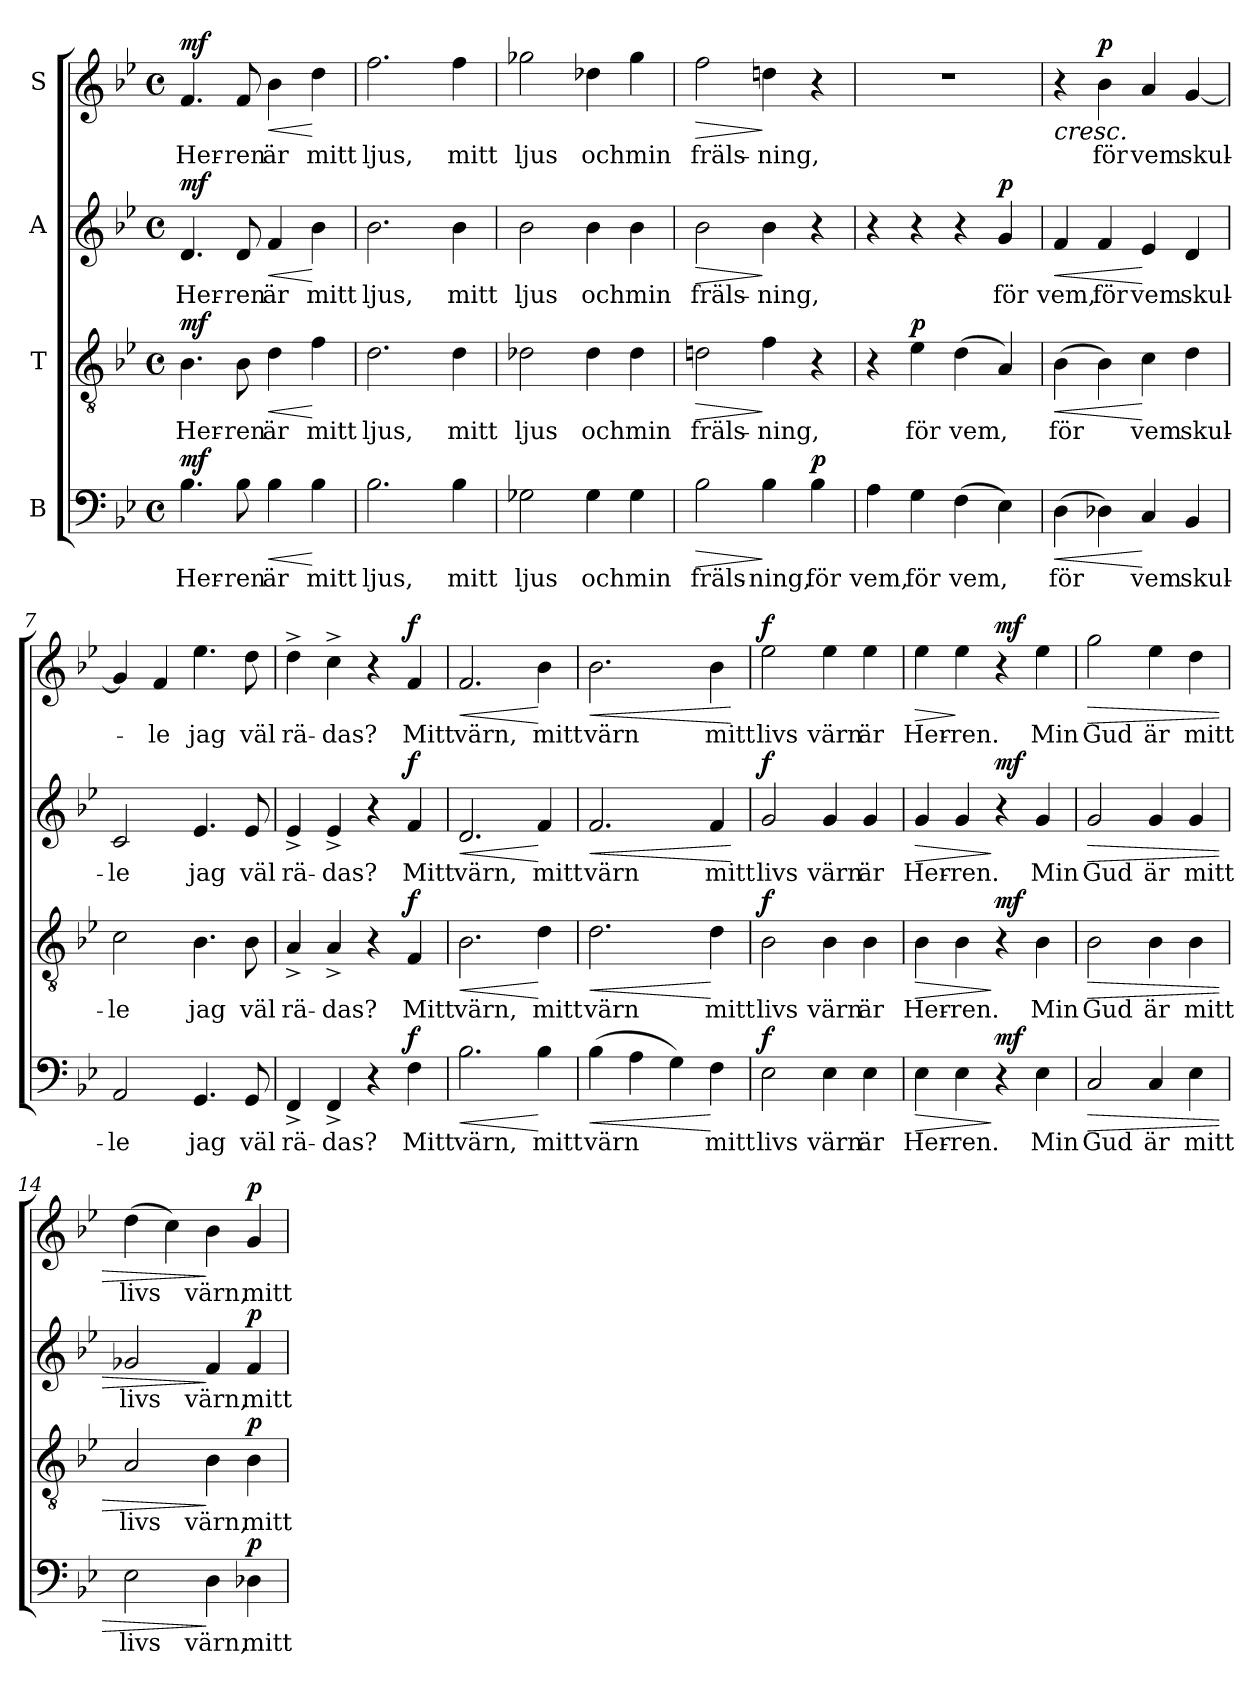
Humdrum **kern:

**kern	**text	**dynam	**kern	**text	**dynam	**kern	**text	**dynam	**kern	**text	**dynam
*part4	*part4	*part4	*part3	*part3	*part3	*part2	*part2	*part2	*part1	*part1	*part1
*staff4	*staff4	*staff4	*staff3	*staff3	*staff3	*staff2	*staff2	*staff2	*staff1	*staff1	*staff1
*I"B	*	*	*I"T	*	*	*I"A	*	*	*I"S	*	*
*clefF4	*	*	*clefGv2	*	*	*clefG2	*	*	*clefG2	*	*
*k[b-e-]	*	*	*k[b-e-]	*	*	*k[b-e-]	*	*	*k[b-e-]	*	*
*B-:	*	*	*B-:	*	*	*B-:	*	*	*B-:	*	*
*M4/4	*	*	*M4/4	*	*	*M4/4	*	*	*M4/4	*	*
*met(c)	*	*	*met(c)	*	*	*met(c)	*	*	*met(c)	*	*
=1	=1	=1	=1	=1	=1	=1	=1	=1	=1	=1	=1
!	!LO:LY:b	!LO:DY:a	!	!LO:LY:b	!LO:DY:a	!	!LO:LY:b	!LO:DY:a	!	!LO:LY:b	!LO:DY:a
4.B-\	Her-	mf	4.B-\	Her-	mf	4.d/	Her-	mf	4.f/	Her-	mf
!	!LO:LY:b	!	!	!LO:LY:b	!	!	!LO:LY:b	!	!	!LO:LY:b	!
8B-\	-ren	.	8B-\	-ren	.	8d/	-ren	.	8f/	-ren	.
!	!LO:LY:b	!LO:HP:b	!	!LO:LY:b	!LO:HP:b	!	!LO:LY:b	!LO:HP:b	!	!LO:LY:b	!LO:HP:b
4B-\	är	<	4d\	är	<	4f/	är	<	4b-\	är	<
!	!LO:LY:b	!	!	!LO:LY:b	!	!	!LO:LY:b	!	!	!LO:LY:b	!
4B-\	mitt	[	4f\	mitt	[	4b-\	mitt	[	4dd\	mitt	[
=2	=2	=2	=2	=2	=2	=2	=2	=2	=2	=2	=2
!	!LO:LY:b	!	!	!LO:LY:b	!	!	!LO:LY:b	!	!	!LO:LY:b	!
2.B-\	ljus,	.	2.d\	ljus,	.	2.b-\	ljus,	.	2.ff\	ljus,	.
!	!LO:LY:b	!	!	!LO:LY:b	!	!	!LO:LY:b	!	!	!LO:LY:b	!
4B-\	mitt	.	4d\	mitt	.	4b-\	mitt	.	4ff\	mitt	.
=3	=3	=3	=3	=3	=3	=3	=3	=3	=3	=3	=3
!	!LO:LY:b	!	!	!LO:LY:b	!	!	!LO:LY:b	!	!	!LO:LY:b	!
2G-X\	ljus	.	2d-X\	ljus	.	2b-\	ljus	.	2gg-X\	ljus	.
!	!LO:LY:b	!	!	!LO:LY:b	!	!	!LO:LY:b	!	!	!LO:LY:b	!
4G-\	och	.	4d-\	och	.	4b-\	och	.	4dd-X\	och	.
!	!LO:LY:b	!	!	!LO:LY:b	!	!	!LO:LY:b	!	!	!LO:LY:b	!
4G-\	min	.	4d-\	min	.	4b-\	min	.	4gg-\	min	.
=4	=4	=4	=4	=4	=4	=4	=4	=4	=4	=4	=4
!	!LO:LY:b	!LO:HP:b	!	!LO:LY:b	!LO:HP:b	!	!LO:LY:b	!LO:HP:b	!	!LO:LY:b	!LO:HP:b
2B-\	fräls-	>	2dni\	fräls-	>	2b-\	fräls-	>	2ff\	fräls-	>
!	!LO:LY:b	!	!	!LO:LY:b	!	!	!LO:LY:b	!	!	!LO:LY:b	!
4B-\	-ning,	]	4f\	-ning,	]	4b-\	-ning,	]	4ddni\	-ning,	]
!	!LO:LY:b	!LO:DY:a	!	!	!	!	!	!	!	!	!
4B-\	för	p	4r	.	.	4r	.	.	4r	.	.
=5	=5	=5	=5	=5	=5	=5	=5	=5	=5	=5	=5
!	!LO:LY:b	!	!	!	!	!	!	!	!	!	!
4A\	vem,	.	4r	.	.	4r	.	.	1r	.	.
!	!LO:LY:b	!	!	!LO:LY:b	!LO:DY:a	!	!	!	!	!	!
4G\	för	.	4e-\	för	p	4r	.	.	.	.	.
!	!LO:LY:b	!	!	!LO:LY:b	!	!	!	!	!	!	!
(>4F\	vem,	.	(>4d\	vem,	.	4r	.	.	.	.	.
!	!	!	!	!	!	!	!LO:LY:b	!LO:DY:a	!	!	!
4E-\)	.	.	4A/)	.	.	4g/	för	p	.	.	.
=6	=6	=6	=6	=6	=6	=6	=6	=6	=6	=6	=6
!	!LO:LY:b	!LO:HP:b	!	!LO:LY:b	!LO:HP:b	!	!LO:LY:b	!LO:HP:b	!	!	!LO:HP:b
(>4D\	för	<	(>4B-\	för	<	4f/	vem,	<	4r	.	<
!	!	!	!	!	!	!	!LO:LY:b	!	!	!LO:LY:b	!LO:DY:a
4D-X\)	.	.	4B-\)	.	.	4f/	för	.	4b-\	för	p
!	!LO:LY:b	!	!	!LO:LY:b	!	!	!LO:LY:b	!	!	!LO:LY:b	!
4C/	vem	[	4c\	vem	[	4e-/	vem	[	4a/	vem	[
!	!LO:LY:b	!	!	!LO:LY:b	!	!	!LO:LY:b	!	!	!LO:LY:b	!
4BB-/	skul-	.	4d\	skul-	.	4d/	skul-	.	[4g/	skul-	.
=7	=7	=7	=7	=7	=7	=7	=7	=7	=7	=7	=7
!	!LO:LY:b	!	!	!LO:LY:b	!	!	!LO:LY:b	!	!	!	!
2AA/	-le	.	2c\	-le	.	2c/	-le	.	4g/]	.	.
!	!	!	!	!	!	!	!	!	!	!LO:LY:b	!
.	.	.	.	.	.	.	.	.	4f/	-le	.
!	!LO:LY:b	!	!	!LO:LY:b	!	!	!LO:LY:b	!	!	!LO:LY:b	!
4.GG/	jag	.	4.B-\	jag	.	4.e-/	jag	.	4.ee-\	jag	.
!	!LO:LY:b	!	!	!LO:LY:b	!	!	!LO:LY:b	!	!	!LO:LY:b	!
8GG/	väl	.	8B-\	väl	.	8e-/	väl	.	8dd\	väl	.
=8	=8	=8	=8	=8	=8	=8	=8	=8	=8	=8	=8
!	!LO:LY:b	!	!	!LO:LY:b	!	!	!LO:LY:b	!	!	!LO:LY:b	!
4FF^</	rä-	.	4A^</	rä-	.	4e-^</	rä-	.	4dd^>\	rä-	.
!	!LO:LY:b	!	!	!LO:LY:b	!	!	!LO:LY:b	!	!	!LO:LY:b	!
4FF^</	-das?	.	4A^</	-das?	.	4e-^</	-das?	.	4cc^>\	-das?	.
4r	.	.	4r	.	.	4r	.	.	4r	.	.
!	!LO:LY:b	!LO:DY:a	!	!LO:LY:b	!LO:DY:a	!	!LO:LY:b	!LO:DY:a	!	!LO:LY:b	!LO:DY:a
4F\	Mitt	f	4F/	Mitt	f	4f/	Mitt	f	4f/	Mitt	f
!!LO:LB:g=z
=9	=9	=9	=9	=9	=9	=9	=9	=9	=9	=9	=9
!	!LO:LY:b	!LO:HP:b	!	!LO:LY:b	!LO:HP:b	!	!LO:LY:b	!LO:HP:b	!	!LO:LY:b	!LO:HP:b
2.B-\	värn,	<	2.B-\	värn,	<	2.d/	värn,	<	2.f/	värn,	<
!	!LO:LY:b	!	!	!LO:LY:b	!	!	!LO:LY:b	!	!	!LO:LY:b	!
4B-\	mitt	[	4d\	mitt	[	4f/	mitt	[	4b-\	mitt	[
=10	=10	=10	=10	=10	=10	=10	=10	=10	=10	=10	=10
!	!LO:LY:b	!LO:HP:b	!	!LO:LY:b	!LO:HP:b	!	!LO:LY:b	!LO:HP:b	!	!LO:LY:b	!LO:HP:b
(>4B-\	värn	<	2.d\	värn	<	2.f/	värn	<	2.b-\	värn	<
4A\	.	.	.	.	.	.	.	.	.	.	.
4G\)	.	.	.	.	.	.	.	.	.	.	.
!	!LO:LY:b	!	!	!LO:LY:b	!	!	!LO:LY:b	!	!	!LO:LY:b	!
4F\	mitt	[	4d\	mitt	[	4f/	mitt	.	4b-\	mitt	.
.	.	.	.	.	.	.	.	[	.	.	[
=11	=11	=11	=11	=11	=11	=11	=11	=11	=11	=11	=11
!	!LO:LY:b	!LO:DY:a	!	!LO:LY:b	!LO:DY:a	!	!LO:LY:b	!LO:DY:a	!	!LO:LY:b	!LO:DY:a
2E-\	livs	f	2B-\	livs	f	2g/	livs	f	2ee-\	livs	f
!	!LO:LY:b	!	!	!LO:LY:b	!	!	!LO:LY:b	!	!	!LO:LY:b	!
4E-\	värn	.	4B-\	värn	.	4g/	värn	.	4ee-\	värn	.
!	!LO:LY:b	!	!	!LO:LY:b	!	!	!LO:LY:b	!	!	!LO:LY:b	!
4E-\	är	.	4B-\	är	.	4g/	är	.	4ee-\	är	.
=12	=12	=12	=12	=12	=12	=12	=12	=12	=12	=12	=12
!	!LO:LY:b	!LO:HP:b	!	!LO:LY:b	!LO:HP:b	!	!LO:LY:b	!LO:HP:b	!	!LO:LY:b	!LO:HP:b
4E-\	Her-	>	4B-\	Her-	>	4g/	Her-	>	4ee-\	Her-	>
!	!LO:LY:b	!	!	!LO:LY:b	!	!	!LO:LY:b	!	!	!LO:LY:b	!
4E-\	-ren.	.	4B-\	-ren.	.	4g/	-ren.	.	4ee-\	-ren.	]
!	!	!LO:DY:n=1:a	!	!	!LO:DY:n=1:a	!	!	!LO:DY:n=1:a	!	!	!LO:DY:a
4r	.	] mf	4r	.	] mf	4r	.	] mf	4r	.	mf
!	!LO:LY:b	!	!	!LO:LY:b	!	!	!LO:LY:b	!	!	!LO:LY:b	!
4E-\	Min	.	4B-\	Min	.	4g/	Min	.	4ee-\	Min	.
=13	=13	=13	=13	=13	=13	=13	=13	=13	=13	=13	=13
!	!LO:LY:b	!LO:HP:b	!	!LO:LY:b	!LO:HP:b	!	!LO:LY:b	!LO:HP:b	!	!LO:LY:b	!LO:HP:b
2C/	Gud	>	2B-\	Gud	>	2g/	Gud	>	2gg\	Gud	>
!	!LO:LY:b	!	!	!LO:LY:b	!	!	!LO:LY:b	!	!	!LO:LY:b	!
4C/	är	.	4B-\	är	.	4g/	är	.	4ee-\	är	.
!	!LO:LY:b	!	!	!LO:LY:b	!	!	!LO:LY:b	!	!	!LO:LY:b	!
4E-\	mitt	.	4B-\	mitt	.	4g/	mitt	.	4dd\	mitt	.
=14	=14	=14	=14	=14	=14	=14	=14	=14	=14	=14	=14
!	!LO:LY:b	!	!	!LO:LY:b	!	!	!LO:LY:b	!	!	!LO:LY:b	!
2E-\	livs	.	2A/	livs	.	2g-X/	livs	.	(>4dd\	livs	.
.	.	.	.	.	.	.	.	.	4cc\)	.	.
!	!LO:LY:b	!	!	!LO:LY:b	!	!	!LO:LY:b	!	!	!LO:LY:b	!
4D\	värn,	]	4B-\	värn,	]	4f/	värn,	]	4b-\	värn,	]
!	!LO:LY:b	!LO:DY:a	!	!LO:LY:b	!LO:DY:a	!	!LO:LY:b	!LO:DY:a	!	!LO:LY:b	!LO:DY:a
4D-X\	mitt	p	4B-\	mitt	p	4f/	mitt	p	4g/	mitt	p
=	=	=	=	=	=	=	=	=	=	=	=
*-	*-	*-	*-	*-	*-	*-	*-	*-	*-	*-	*-
